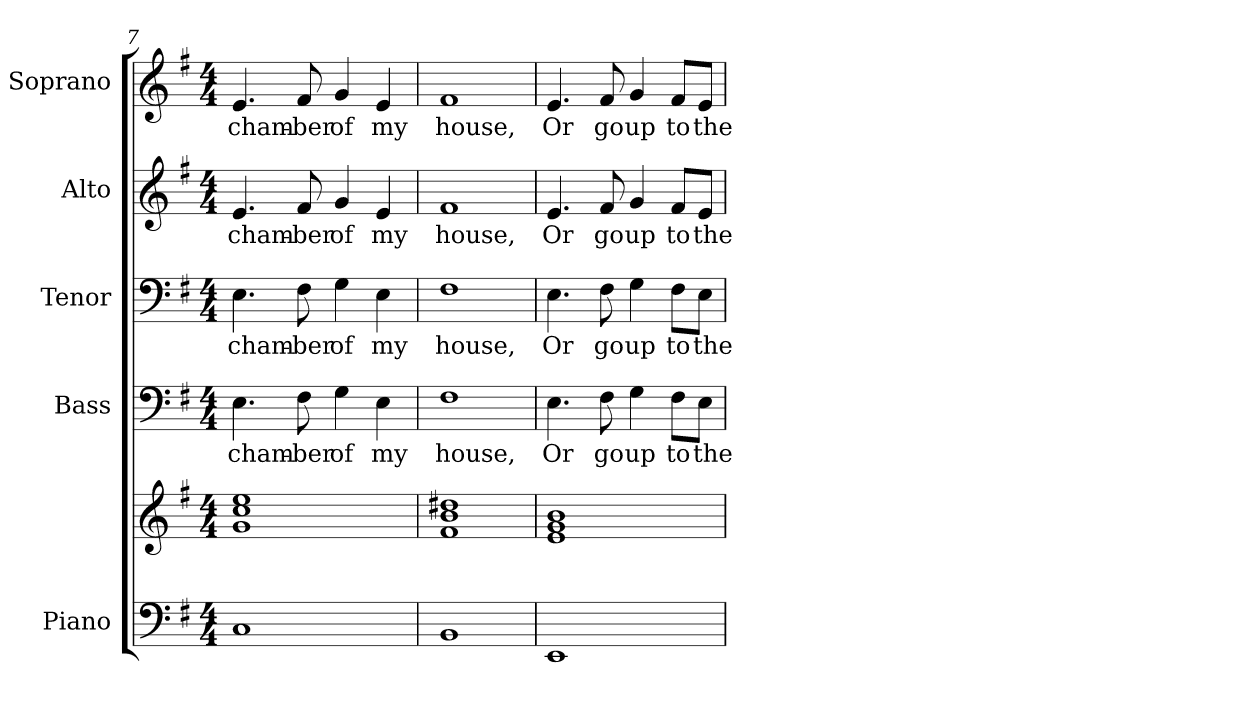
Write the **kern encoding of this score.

**kern	**kern	**kern	**text	**kern	**text	**kern	**text	**kern	**text
*part5	*part5	*part4	*part4	*part3	*part3	*part2	*part2	*part1	*part1
*staff6	*staff5	*staff4	*staff4	*staff3	*staff3	*staff2	*staff2	*staff1	*staff1
*I"Piano	*	*I"Bass	*	*I"Tenor	*	*I"Alto	*	*I"Soprano	*
*I'Pno.	*	*I'B.	*	*I'T.	*	*I'A.	*	*I'S.	*
!!LO:PB:g=z
*clefF4	*clefG2	*clefF4	*	*clefF4	*	*clefG2	*	*clefG2	*
*k[f#]	*k[f#]	*k[f#]	*	*k[f#]	*	*k[f#]	*	*k[f#]	*
*G:	*G:	*G:	*	*G:	*	*G:	*	*G:	*
*M4/4	*M4/4	*M4/4	*	*M4/4	*	*M4/4	*	*M4/4	*
=7	=7	=7	=7	=7	=7	=7	=7	=7	=7
!	!	!	!LO:LY:b:color=#000000	!	!	!	!	!	!
!	!	!	!	!	!LO:LY:b:color=#000000	!	!	!	!
!	!	!	!	!	!	!	!LO:LY:b:color=#000000	!	!
!	!	!	!	!	!	!	!	!	!LO:LY:b:color=#000000
1Ci	1gi 1cci 1eei	4.Ei\	cham-	4.Ei\	cham-	4.ei/	cham-	4.ei/	cham-
!	!	!	!LO:LY:b:color=#000000	!	!	!	!	!	!
!	!	!	!	!	!LO:LY:b:color=#000000	!	!	!	!
!	!	!	!	!	!	!	!LO:LY:b:color=#000000	!	!
!	!	!	!	!	!	!	!	!	!LO:LY:b:color=#000000
.	.	8F#i\	-ber	8F#i\	-ber	8f#i/	-ber	8f#i/	-ber
!	!	!	!LO:LY:b:color=#000000	!	!	!	!	!	!
!	!	!	!	!	!LO:LY:b:color=#000000	!	!	!	!
!	!	!	!	!	!	!	!LO:LY:b:color=#000000	!	!
!	!	!	!	!	!	!	!	!	!LO:LY:b:color=#000000
.	.	4Gi\	of	4Gi\	of	4gi/	of	4gi/	of
!	!	!	!LO:LY:b:color=#000000	!	!	!	!	!	!
!	!	!	!	!	!LO:LY:b:color=#000000	!	!	!	!
!	!	!	!	!	!	!	!LO:LY:b:color=#000000	!	!
!	!	!	!	!	!	!	!	!	!LO:LY:b:color=#000000
.	.	4Ei\	my	4Ei\	my	4ei/	my	4ei/	my
=8	=8	=8	=8	=8	=8	=8	=8	=8	=8
!	!	!	!LO:LY:b:color=#000000	!	!	!	!	!	!
!	!	!	!	!	!LO:LY:b:color=#000000	!	!	!	!
!	!	!	!	!	!	!	!LO:LY:b:color=#000000	!	!
!	!	!	!	!	!	!	!	!	!LO:LY:b:color=#000000
1BBi	1f#i 1bi 1dd#Xi	1F#i	house,	1F#i	house,	1f#i	house,	1f#i	house,
!!LO:PB:g=z
=9	=9	=9	=9	=9	=9	=9	=9	=9	=9
!	!	!	!LO:LY:b:color=#000000	!	!	!	!	!	!
!	!	!	!	!	!LO:LY:b:color=#000000	!	!	!	!
!	!	!	!	!	!	!	!LO:LY:b:color=#000000	!	!
!	!	!	!	!	!	!	!	!	!LO:LY:b:color=#000000
1EEi	1ei 1gi 1bi	4.Ei\	Or	4.Ei\	Or	4.ei/	Or	4.ei/	Or
!	!	!	!LO:LY:b:color=#000000	!	!	!	!	!	!
!	!	!	!	!	!LO:LY:b:color=#000000	!	!	!	!
!	!	!	!	!	!	!	!LO:LY:b:color=#000000	!	!
!	!	!	!	!	!	!	!	!	!LO:LY:b:color=#000000
.	.	8F#i\	go	8F#i\	go	8f#i/	go	8f#i/	go
!	!	!	!LO:LY:b:color=#000000	!	!	!	!	!	!
!	!	!	!	!	!LO:LY:b:color=#000000	!	!	!	!
!	!	!	!	!	!	!	!LO:LY:b:color=#000000	!	!
!	!	!	!	!	!	!	!	!	!LO:LY:b:color=#000000
.	.	4Gi\	up	4Gi\	up	4gi/	up	4gi/	up
!	!	!	!LO:LY:b:color=#000000	!	!	!	!	!	!
!	!	!	!	!	!LO:LY:b:color=#000000	!	!	!	!
!	!	!	!	!	!	!	!LO:LY:b:color=#000000	!	!
!	!	!	!	!	!	!	!	!	!LO:LY:b:color=#000000
.	.	8F#i\L	to	8F#i\L	to	8f#i/L	to	8f#i/L	to
!	!	!	!LO:LY:b:color=#000000	!	!	!	!	!	!
!	!	!	!	!	!LO:LY:b:color=#000000	!	!	!	!
!	!	!	!	!	!	!	!LO:LY:b:color=#000000	!	!
!	!	!	!	!	!	!	!	!	!LO:LY:b:color=#000000
.	.	8Ei\J	the	8Ei\J	the	8ei/J	the	8ei/J	the
=	=	=	=	=	=	=	=	=	=
*-	*-	*-	*-	*-	*-	*-	*-	*-	*-
